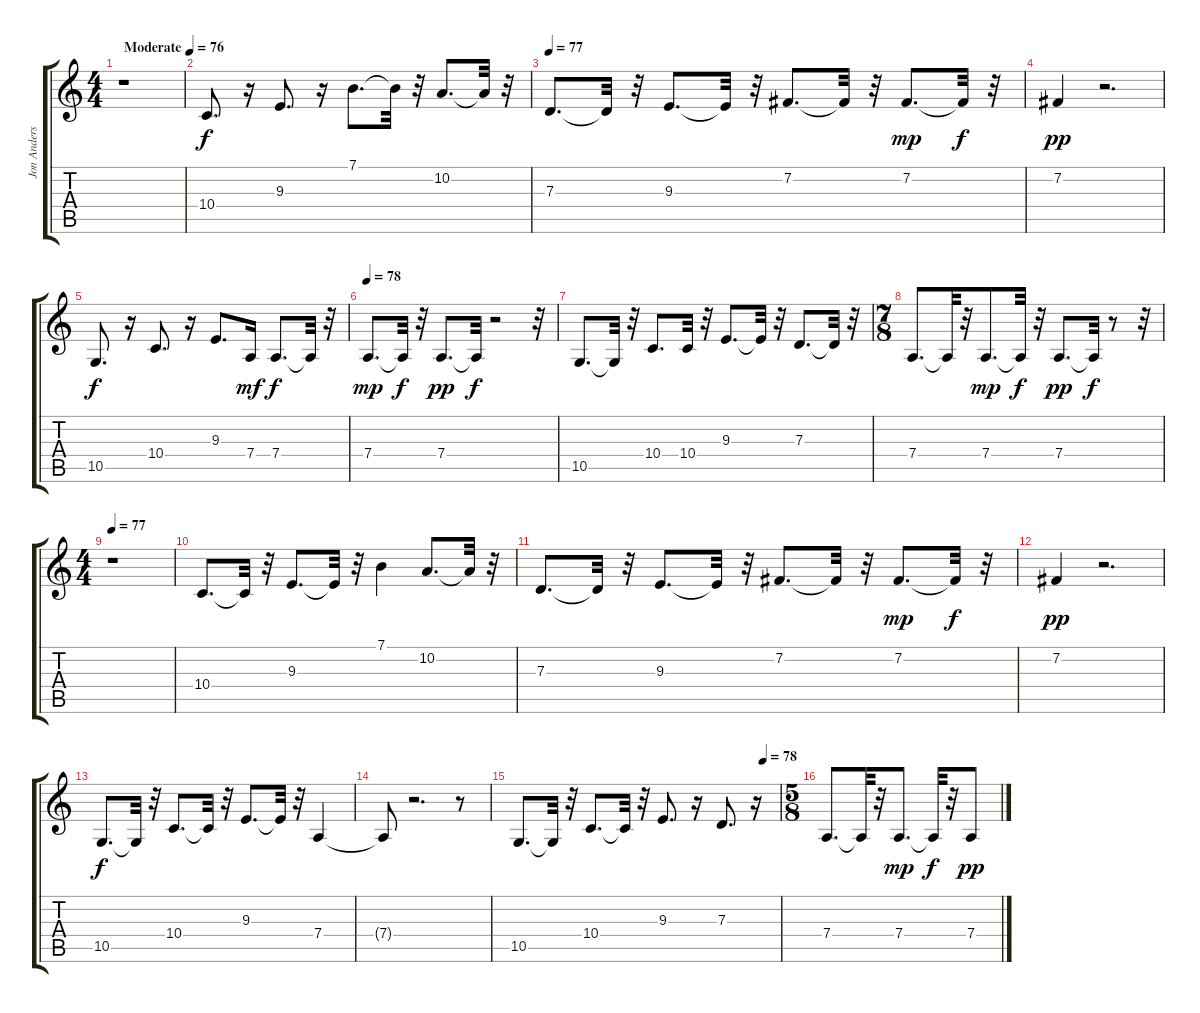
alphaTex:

\track ("Jon Anderson" "Jon Anders") {instrument synthvoice}
\staff {score tabs}
\tuning (E4 B3 G3 D3 A2 E2) {hide}
\ts (4 4)
\tempo (76 "Moderate")
\clef g2
\ks c
r.1{dy f instrument synthvoice} |
10.4.8{d} r.16 9.3.8{d} r.16 7.1.8{d} 7.1{t}.32 r.32 10.2.8{d} 10.2{t}.32 r.32 |
\tempo 77
7.3.8{d} 7.3{t}.32 r.32 9.3.8{d} 9.3{t}.32 r.32 7.2.8{d} 7.2{t}.32 r.32 7.2.8{d dy mp} 7.2{t}.32{dy f} r.32 |
7.2.4{dy pp} r.2{d} |
10.5.8{d dy f} r.16 10.4.8{d} r.16 9.3.8{d} 7.4.16{dy mf} 7.4.8{d dy f} 7.4{t}.32 r.32 |
\tempo 78
7.4.8{d dy mp} 7.4{t}.32{dy f} r.32 7.4.8{d dy pp} 7.4{t}.32{dy f} r.2 r.32 |
10.5.8{d} 10.5{t}.32 r.32 10.4.8{d} 10.4.32 r.32 9.3.8{d} 9.3{t}.32 r.32 7.3.8{d} 7.3{t}.32 r.32 |
\ts (7 8)
7.4.8{d} 7.4{t}.32 r.32 7.4.8{d dy mp} 7.4{t}.32{dy f} r.32 7.4.8{d dy pp} 7.4{t}.32{dy f} r.8 r.32 |
\ts (4 4)
\tempo 77
r.1 |
10.4.8{d} 10.4{t}.32 r.32 9.3.8{d} 9.3{t}.32 r.32 7.1.4 10.2.8{d} 10.2{t}.32 r.32 |
7.3.8{d} 7.3{t}.32 r.32 9.3.8{d} 9.3{t}.32 r.32 7.2.8{d} 7.2{t}.32 r.32 7.2.8{d dy mp} 7.2{t}.32{dy f} r.32 |
7.2.4{dy pp} r.2{d} |
10.5.8{d dy f} 10.5{t}.32 r.32 10.4.8{d} 10.4{t}.32 r.32 9.3.8{d} 9.3{t}.32 r.32 7.4.4 |
7.4{t}.8 r.2{d} r.8 |
\tempo (78 0.9375)
10.5.8{d} 10.5{t}.32 r.32 10.4.8{d} 10.4{t}.32 r.32 9.3.8{d} r.16 7.3.8{d} r.16 |
\ts (5 8)
7.4.8{d} 7.4{t}.32 r.32 7.4.8{d dy mp} 7.4{t}.32{dy f} r.32 7.4.8{dy pp}
